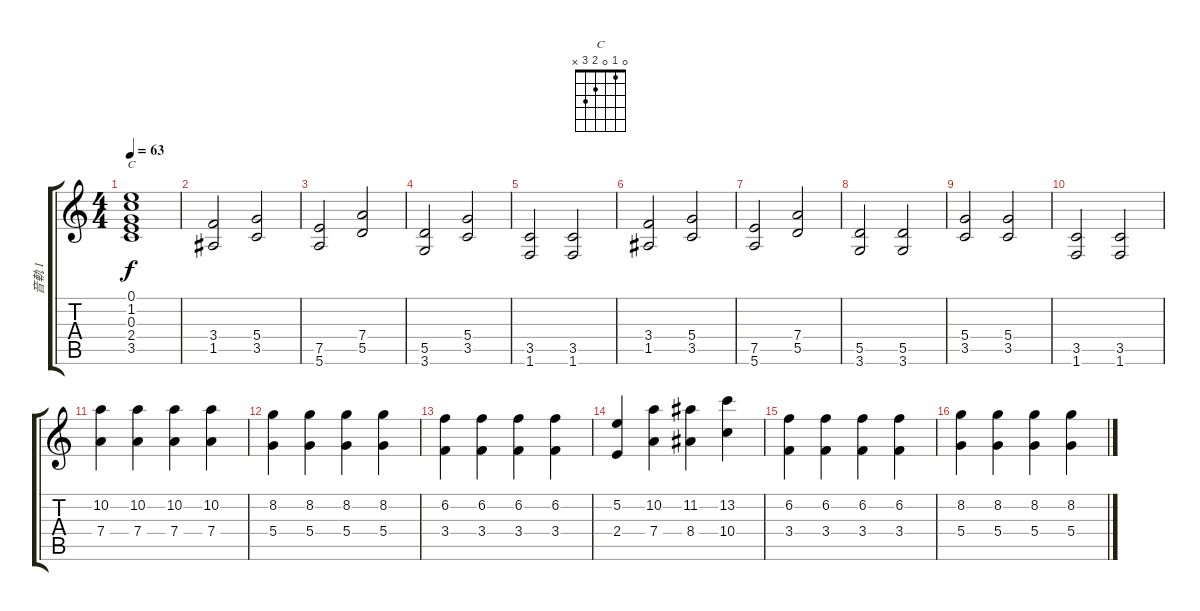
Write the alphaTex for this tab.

\track ("音軌 1" "音軌 1") {instrument electricguitarjazz}
\staff {score tabs}
\tuning (E4 B3 G3 D3 A2 E2) {hide}
\chord ("C" 0 1 0 2 3 x)
\ts (4 4)
\tempo 63
\clef g2
\ks c
(0.1 1.2 0.3 2.4 3.5).1{ch "C" dy f} |
(3.4 1.5).2 (5.4 3.5).2 |
(7.5 5.6).2 (7.4 5.5).2 |
(5.5 3.6).2 (5.4 3.5).2 |
(3.5 1.6).2 (3.5 1.6).2 |
(3.4 1.5).2 (5.4 3.5).2 |
(7.5 5.6).2 (7.4 5.5).2 |
(5.5 3.6).2 (5.5 3.6).2 |
(5.4 3.5).2 (5.4 3.5).2 |
(3.5 1.6).2 (3.5 1.6).2 |
(10.2 7.4).4 (10.2 7.4).4 (10.2 7.4).4 (10.2 7.4).4 |
(8.2 5.4).4 (8.2 5.4).4 (8.2 5.4).4 (8.2 5.4).4 |
(6.2 3.4).4 (6.2 3.4).4 (6.2 3.4).4 (6.2 3.4).4 |
(5.2 2.4).4 (10.2 7.4).4 (11.2 8.4).4 (13.2 10.4).4 |
(6.2 3.4).4 (6.2 3.4).4 (6.2 3.4).4 (6.2 3.4).4 |
(8.2 5.4).4 (8.2 5.4).4 (8.2 5.4).4 (8.2 5.4).4
